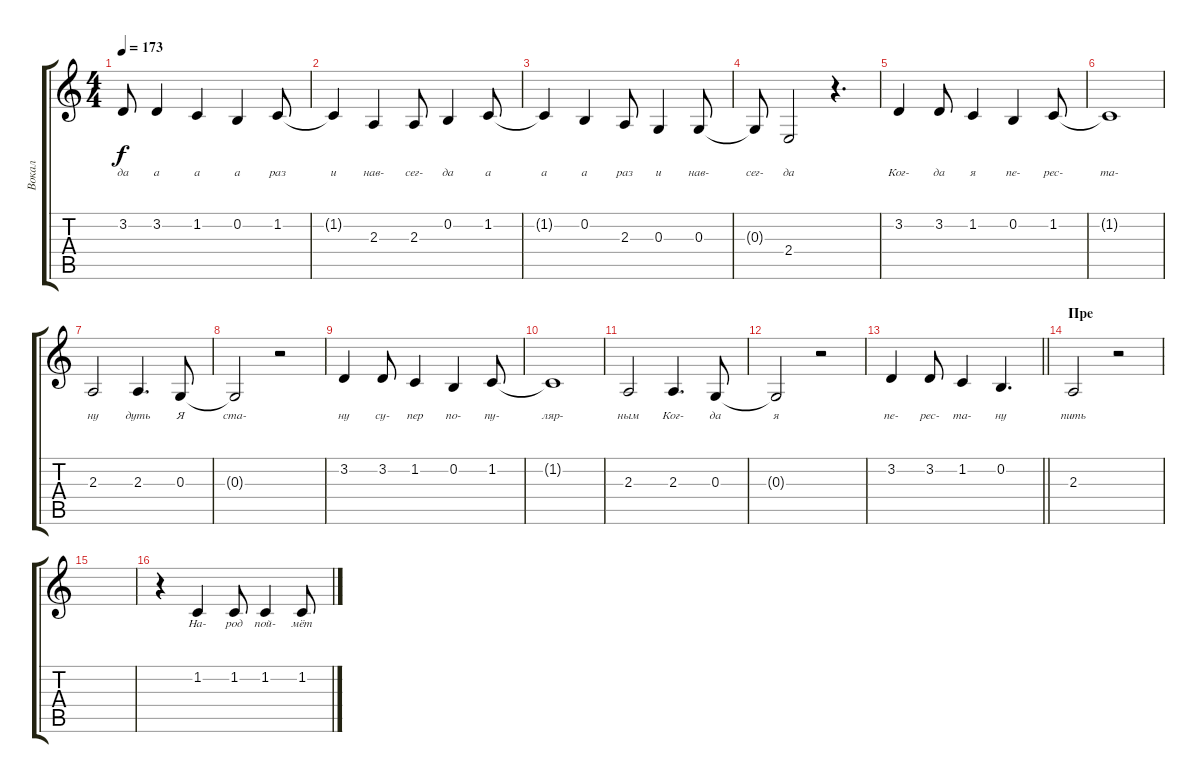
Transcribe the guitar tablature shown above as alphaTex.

\track ("Вокал" "Вокал") {instrument lead8bassandlead}
\staff {score tabs}
\tuning (E4 B3 G3 D3 A2 E2) {hide}
\ts (4 4)
\tempo 173
\clef g2
\ks c
3.2.8{lyrics (0 "да") lyrics (1 "") lyrics (2 "") lyrics (3 "") lyrics (4 "") dy f} 3.2.4{lyrics (0 "а") lyrics (1 "") lyrics (2 "") lyrics (3 "") lyrics (4 "")} 1.2.4{lyrics (0 "а") lyrics (1 "") lyrics (2 "") lyrics (3 "") lyrics (4 "")} 0.2.4{lyrics (0 "а") lyrics (1 "") lyrics (2 "") lyrics (3 "") lyrics (4 "")} 1.2.8{lyrics (0 "раз") lyrics (1 "") lyrics (2 "") lyrics (3 "") lyrics (4 "")} |
1.2{t}.4{lyrics (0 "и") lyrics (1 "") lyrics (2 "") lyrics (3 "") lyrics (4 "")} 2.3.4{lyrics (0 "нав-") lyrics (1 "") lyrics (2 "") lyrics (3 "") lyrics (4 "")} 2.3.8{lyrics (0 "сег-") lyrics (1 "") lyrics (2 "") lyrics (3 "") lyrics (4 "")} 0.2.4{lyrics (0 "да") lyrics (1 "") lyrics (2 "") lyrics (3 "") lyrics (4 "")} 1.2.8{lyrics (0 "а") lyrics (1 "") lyrics (2 "") lyrics (3 "") lyrics (4 "")} |
1.2{t}.4{lyrics (0 "а") lyrics (1 "") lyrics (2 "") lyrics (3 "") lyrics (4 "")} 0.2.4{lyrics (0 "а") lyrics (1 "") lyrics (2 "") lyrics (3 "") lyrics (4 "")} 2.3.8{lyrics (0 "раз") lyrics (1 "") lyrics (2 "") lyrics (3 "") lyrics (4 "")} 0.3.4{lyrics (0 "и") lyrics (1 "") lyrics (2 "") lyrics (3 "") lyrics (4 "")} 0.3.8{lyrics (0 "нав-") lyrics (1 "") lyrics (2 "") lyrics (3 "") lyrics (4 "")} |
0.3{t}.8{lyrics (0 "сег-") lyrics (1 "") lyrics (2 "") lyrics (3 "") lyrics (4 "")} 2.4.2{lyrics (0 "да") lyrics (1 "") lyrics (2 "") lyrics (3 "") lyrics (4 "")} r.4{d} |
3.2.4{lyrics (0 "Ког-") lyrics (1 "") lyrics (2 "") lyrics (3 "") lyrics (4 "")} 3.2.8{lyrics (0 "да") lyrics (1 "") lyrics (2 "") lyrics (3 "") lyrics (4 "")} 1.2.4{lyrics (0 "я") lyrics (1 "") lyrics (2 "") lyrics (3 "") lyrics (4 "")} 0.2.4{lyrics (0 "пе-") lyrics (1 "") lyrics (2 "") lyrics (3 "") lyrics (4 "")} 1.2.8{lyrics (0 "рес-") lyrics (1 "") lyrics (2 "") lyrics (3 "") lyrics (4 "")} |
1.2{t}.1{lyrics (0 "та-") lyrics (1 "") lyrics (2 "") lyrics (3 "") lyrics (4 "")} |
2.3.2{lyrics (0 "ну") lyrics (1 "") lyrics (2 "") lyrics (3 "") lyrics (4 "")} 2.3.4{d lyrics (0 "дуть") lyrics (1 "") lyrics (2 "") lyrics (3 "") lyrics (4 "")} 0.3.8{lyrics (0 "Я") lyrics (1 "") lyrics (2 "") lyrics (3 "") lyrics (4 "")} |
0.3{t}.2{lyrics (0 "ста-") lyrics (1 "") lyrics (2 "") lyrics (3 "") lyrics (4 "")} r.2 |
3.2.4{lyrics (0 "ну") lyrics (1 "") lyrics (2 "") lyrics (3 "") lyrics (4 "")} 3.2.8{lyrics (0 "су-") lyrics (1 "") lyrics (2 "") lyrics (3 "") lyrics (4 "")} 1.2.4{lyrics (0 "пер") lyrics (1 "") lyrics (2 "") lyrics (3 "") lyrics (4 "")} 0.2.4{lyrics (0 "по-") lyrics (1 "") lyrics (2 "") lyrics (3 "") lyrics (4 "")} 1.2.8{lyrics (0 "пу-") lyrics (1 "") lyrics (2 "") lyrics (3 "") lyrics (4 "")} |
1.2{t}.1{lyrics (0 "ляр-") lyrics (1 "") lyrics (2 "") lyrics (3 "") lyrics (4 "")} |
2.3.2{lyrics (0 "ным") lyrics (1 "") lyrics (2 "") lyrics (3 "") lyrics (4 "")} 2.3.4{d lyrics (0 "Ког-") lyrics (1 "") lyrics (2 "") lyrics (3 "") lyrics (4 "")} 0.3.8{lyrics (0 "да") lyrics (1 "") lyrics (2 "") lyrics (3 "") lyrics (4 "")} |
0.3{t}.2{lyrics (0 "я") lyrics (1 "") lyrics (2 "") lyrics (3 "") lyrics (4 "")} r.2 |
\barLineRight lightlight
3.2.4{lyrics (0 "пе-") lyrics (1 "") lyrics (2 "") lyrics (3 "") lyrics (4 "")} 3.2.8{lyrics (0 "рес-") lyrics (1 "") lyrics (2 "") lyrics (3 "") lyrics (4 "")} 1.2.4{lyrics (0 "та-") lyrics (1 "") lyrics (2 "") lyrics (3 "") lyrics (4 "")} 0.2.4{d lyrics (0 "ну") lyrics (1 "") lyrics (2 "") lyrics (3 "") lyrics (4 "")} |
\section ("" "Пре")
2.3.2{lyrics (0 "пить") lyrics (1 "") lyrics (2 "") lyrics (3 "") lyrics (4 "")} r.2 |
|
r.4 1.2.4{lyrics (0 "На-") lyrics (1 "") lyrics (2 "") lyrics (3 "") lyrics (4 "")} 1.2.8{lyrics (0 "род") lyrics (1 "") lyrics (2 "") lyrics (3 "") lyrics (4 "")} 1.2.4{lyrics (0 "пой-") lyrics (1 "") lyrics (2 "") lyrics (3 "") lyrics (4 "")} 1.2.8{lyrics (0 "мёт") lyrics (1 "") lyrics (2 "") lyrics (3 "") lyrics (4 "")}
